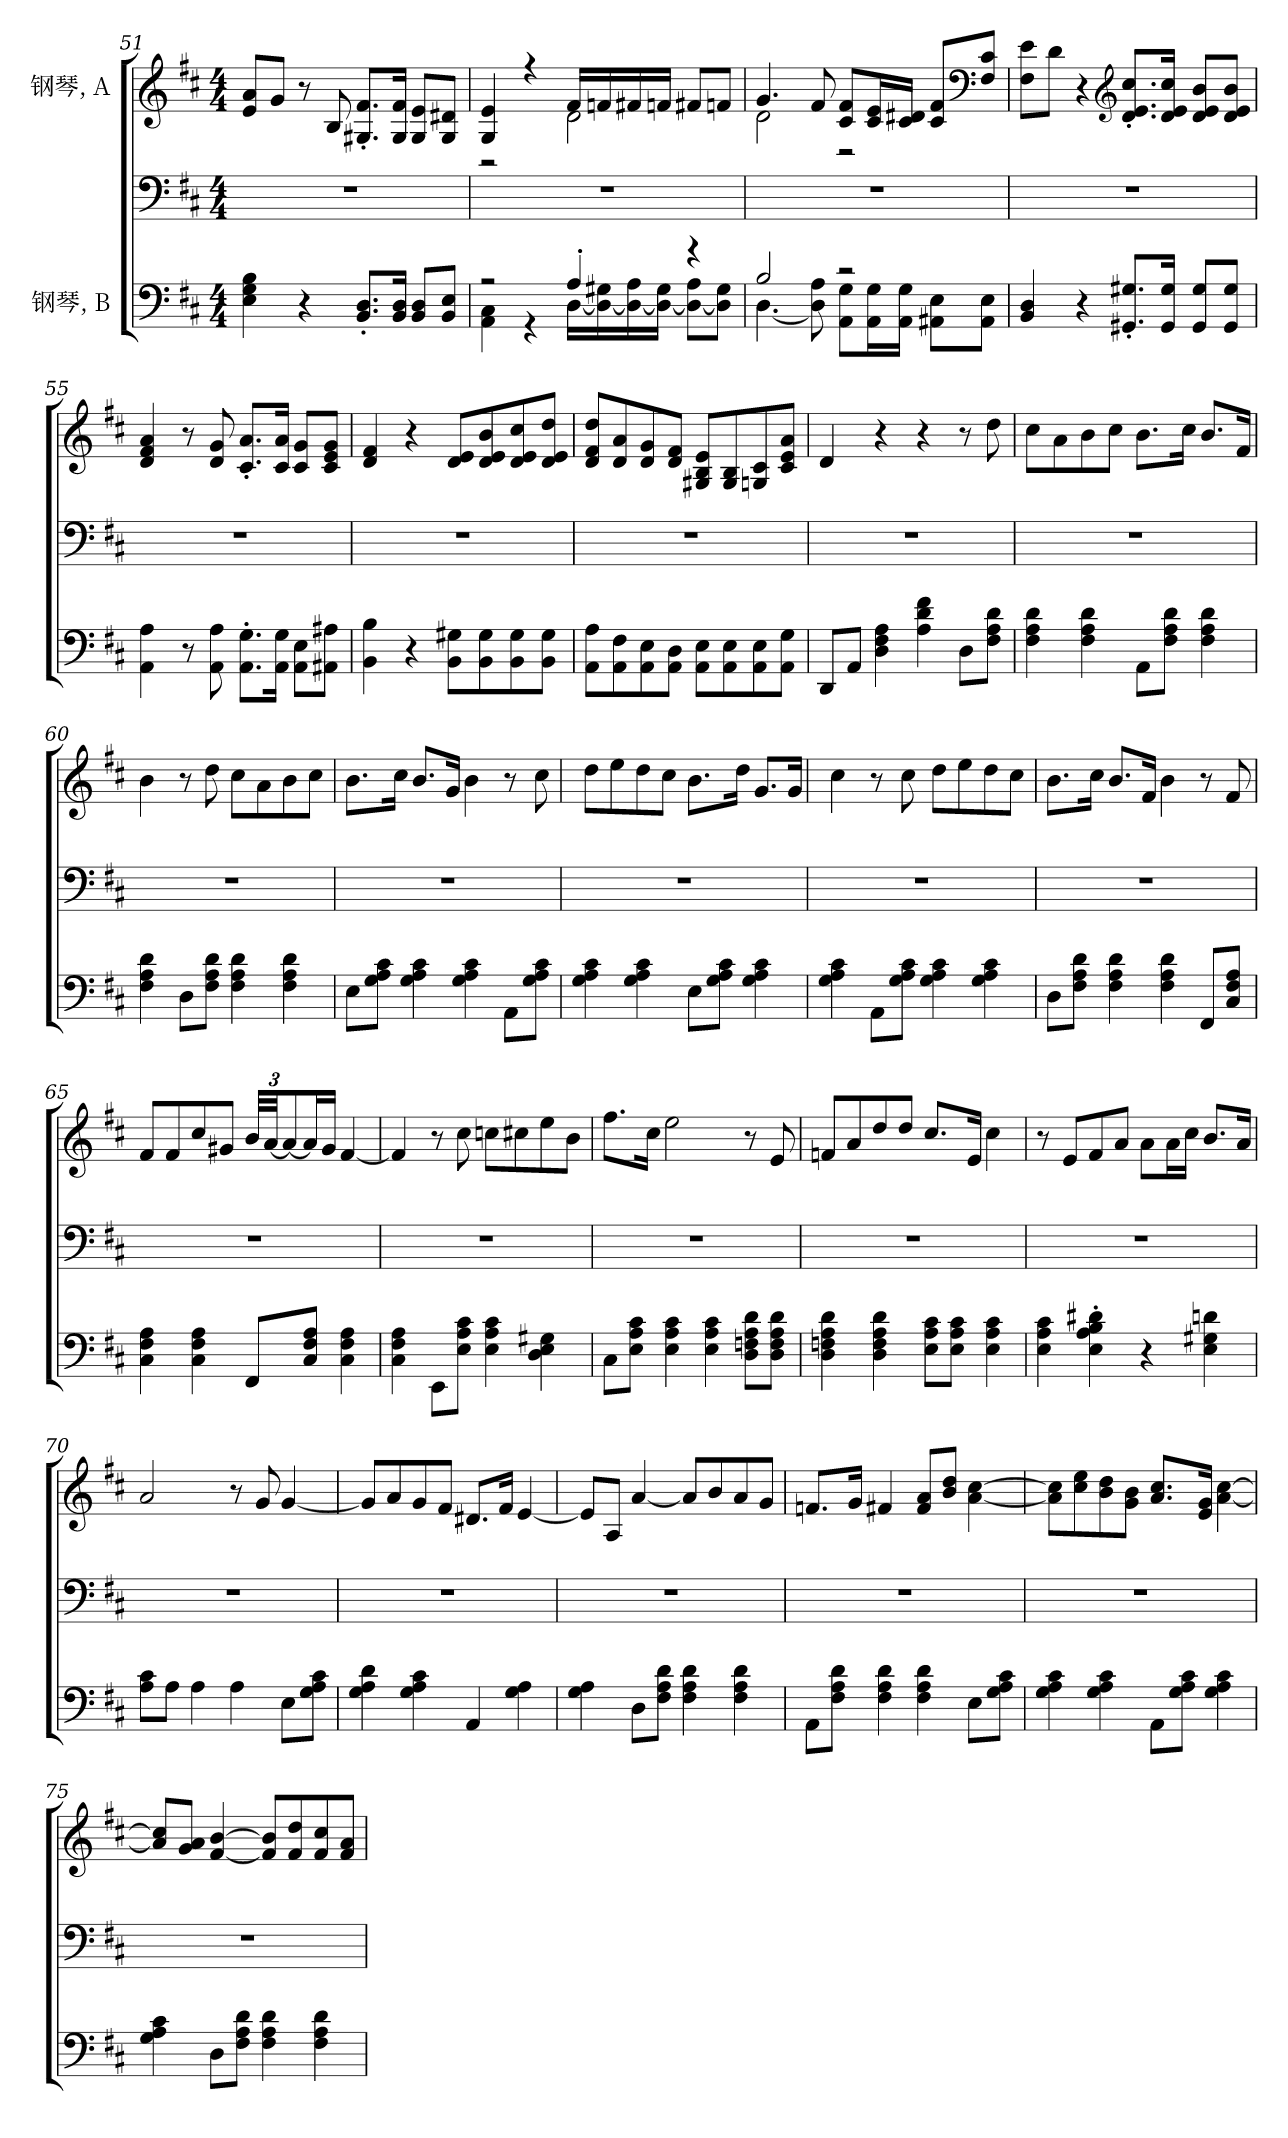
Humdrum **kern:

**kern	**kern	**kern
*part2	*part2	*part1
*staff3	*staff2	*staff1
*I"钢琴, B	*	*I"钢琴, A
!!LO:PB:g=z
*clefF4	*clefF4	*clefG2
*k[f#c#]	*k[f#c#]	*k[f#c#]
*M4/4	*M4/4	*M4/4
=51	=51	=51
4E\ 4G\ 4B\	1r	8e/ 8a/L
.	.	8g/J
4r	.	8r
.	.	8B/
8.BB/' 8.D/'L	.	8.G#X/' 8.f#/'L
16BB/ 16D/Jk	.	16G#/ 16f#/Jk
8BB/ 8D/L	.	8G#/ 8e/L
8BB/ 8E/J	.	8G#/ 8d#X/J
=52	=52	=52
*^	*	*^
2r	4AA\ 4C#\	1r	4G/ 4e/	2r
.	4r	.	4r	.
4A'/	[16D\LL	.	16f#/LL	2d\
.	16D\_ 16G#X\	.	16fn/	.
.	16D\_ 16A\	.	16f#X/	.
.	16D\_ 16G#\JJ	.	16fn/JJ	.
4r	8D\_ 8A\L	.	8f#X/L	.
.	8D\] 8G#\J	.	8fn/J	.
=53	=53	=53	=53	=53
2B/	[4.D\	1r	4.g/	2d\
.	8D\] 8A\	.	8f#/	.
2r	8AA\ 8G\L	.	8c#/ 8f#/L	2r
.	16AA\ 16G\L	.	16c#/ 16e/L	.
.	16AA\ 16G\JJ	.	16c#/ 16d#X/JJ	.
.	8AA#X\ 8E\L	.	8c#/ 8f#/L	.
*	*	*	*clefF4	*
.	8AA#\ 8E\J	.	8F#/ 8c#/J	.
*v	*v	*	*v	*v
!!LO:LB:g=z
=54	=54	=54
4BB/ 4D/	1r	8F#\ 8e\L
.	.	8d\J
4r	.	4r
*	*	*clefG2
8.GG#X/' 8.G#X/'L	.	8.d/' 8.e/' 8.cc#/'L
16GG#/ 16G#/Jk	.	16d/ 16e/ 16cc#/Jk
8GG#/ 8G#/L	.	8d/ 8e/ 8b/L
8GG#/ 8G#/J	.	8d/ 8e/ 8b/J
=55	=55	=55
4AA\ 4A\	1r	4d/ 4f#/ 4a/
8r	.	8r
8AA\ 8A\	.	8d/ 8g/
8.AA\' 8.G\'L	.	8.c#/' 8.a/'L
16AA\ 16G\Jk	.	16c#/ 16a/Jk
8AA\ 8E\L	.	8c#/ 8g/L
8AA#X\ 8A#X\J	.	8c#/ 8e/ 8g/J
=56	=56	=56
4BB\ 4B\	1r	4d/ 4f#/
4r	.	4r
8BB\ 8G#X\L	.	8d/ 8e/L
8BB\ 8G#\	.	8d/ 8e/ 8b/
8BB\ 8G#\	.	8d/ 8e/ 8cc#/
8BB\ 8G#\J	.	8d/ 8e/ 8dd/J
!!LO:LB:g=z
=57	=57	=57
8AA\ 8A\L	1r	8d/ 8f#/ 8dd/L
8AA\ 8F#\	.	8d/ 8a/
8AA\ 8E\	.	8d/ 8g/
8AA\ 8D\J	.	8d/ 8f#/J
8AA\ 8E\L	.	8G#X/ 8B/ 8e/L
8AA\ 8E\	.	8G#/ 8B/
8AA\ 8E\	.	8Gn/ 8c#/
*	*	*MM20
8AA\ 8G\J	.	8c#/ 8e/ 8a/J
=58	=58	=58
*	*	*MM90
8DD/L	1r	4d/
8AA/J	.	.
4D\ 4F#\ 4A\	.	4r
4A\ 4d\ 4f#\	.	4r
8D\L	.	8r
8F#\ 8A\ 8d\J	.	8dd\
=59	=59	=59
4F#\ 4A\ 4d\	1r	8cc#\L
.	.	8a\
4F#\ 4A\ 4d\	.	8b\
.	.	8cc#\J
8AA\L	.	8.b\L
8F#\ 8A\ 8d\J	.	.
.	.	16cc#\Jk
4F#\ 4A\ 4d\	.	8.b/L
.	.	16f#/Jk
=60	=60	=60
4F#\ 4A\ 4d\	1r	4b\
8D\L	.	8r
8F#\ 8A\ 8d\J	.	8dd\
4F#\ 4A\ 4d\	.	8cc#\L
.	.	8a\
4F#\ 4A\ 4d\	.	8b\
.	.	8cc#\J
!!LO:LB:g=z
=61	=61	=61
8E\L	1r	8.b\L
8G\ 8A\ 8c#\J	.	.
.	.	16cc#\Jk
4G\ 4A\ 4c#\	.	8.b/L
.	.	16g/Jk
4G\ 4A\ 4c#\	.	4b\
8AA\L	.	8r
8G\ 8A\ 8c#\J	.	8cc#\
=62	=62	=62
4G\ 4A\ 4c#\	1r	8dd\L
.	.	8ee\
4G\ 4A\ 4c#\	.	8dd\
.	.	8cc#\J
8E\L	.	8.b\L
8G\ 8A\ 8c#\J	.	.
.	.	16dd\Jk
4G\ 4A\ 4c#\	.	8.g/L
.	.	16g/Jk
=63	=63	=63
4G\ 4A\ 4c#\	1r	4cc#\
8AA\L	.	8r
8G\ 8A\ 8c#\J	.	8cc#\
4G\ 4A\ 4c#\	.	8dd\L
.	.	8ee\
4G\ 4A\ 4c#\	.	8dd\
.	.	8cc#\J
=64	=64	=64
8D\L	1r	8.b\L
8F#\ 8A\ 8d\J	.	.
.	.	16cc#\Jk
4F#\ 4A\ 4d\	.	8.b/L
.	.	16f#/Jk
4F#\ 4A\ 4d\	.	4b\
8FF#/L	.	8r
8C#/ 8F#/ 8A/J	.	8f#/
!!LO:PB:g=z
=65	=65	=65
4C#\ 4F#\ 4A\	1r	8f#/L
.	.	8f#/
4C#\ 4F#\ 4A\	.	8cc#/
.	.	8g#X/J
*	*	*Xbrackettup
8FF#/L	.	48b/LLL
.	.	[48a/JJ
.	.	12a/_
8C#/ 8F#/ 8A/J	.	16a/L]
.	.	16g#/JJ
4C#\ 4F#\ 4A\	.	[4f#/
=66	=66	=66
4C#\ 4F#\ 4A\	1r	4f#/]
8EE\L	.	8r
8E\ 8A\ 8c#\J	.	8cc#\
4E\ 4A\ 4c#\	.	8ccn\L
.	.	8cc#X\
4D\ 4E\ 4G#X\	.	8ee\
.	.	8b\J
=67	=67	=67
8C#\L	1r	8.ff#\L
8E\ 8A\ 8c#\J	.	.
.	.	16cc#\Jk
4E\ 4A\ 4c#\	.	2ee\
4E\ 4A\ 4c#\	.	.
8D\ 8Fn\ 8A\ 8d\L	.	8r
8D\ 8F\ 8A\ 8d\J	.	8e/
=68	=68	=68
4D\ 4Fn\ 4A\ 4d\	1r	8fn/L
.	.	8a/
4D\ 4F\ 4A\ 4d\	.	8dd/
.	.	8dd/J
8E\ 8A\ 8c#\L	.	8.cc#/L
8E\ 8A\ 8c#\J	.	.
.	.	16e/Jk
4E\ 4A\ 4c#\	.	4cc#\
!!LO:LB:g=z
=69	=69	=69
4E\ 4A\ 4c#\	1r	8r
.	.	8e/L
4E\' 4A\' 4B\' 4d#X\'	.	8f#/
.	.	8a/J
4r	.	8a\L
.	.	16a\L
.	.	16cc#\JJ
4E\ 4G#X\ 4dn\	.	8.b/L
.	.	16a/Jk
=70	=70	=70
8A\ 8c#\L	1r	2a/
8A\J	.	.
4A\	.	.
4A\	.	8r
.	.	8g/
8E\L	.	[4g/
8G\ 8A\ 8c#\J	.	.
=71	=71	=71
4G\ 4A\ 4d\	1r	8g/L]
.	.	8a/
4G\ 4A\ 4c#\	.	8g/
.	.	8f#/J
4AA/	.	8.d#X/L
.	.	16f#/Jk
4G\ 4A\	.	[4e/
=72	=72	=72
4G\ 4A\	1r	8e/L]
.	.	8A/J
8D\L	.	[4a/
8F#\ 8A\ 8d\J	.	.
4F#\ 4A\ 4d\	.	8a/L]
.	.	8b/
4F#\ 4A\ 4d\	.	8a/
.	.	8g/J
!!LO:LB:g=z
=73	=73	=73
8AA\L	1r	8.fn/L
8F#\ 8A\ 8d\J	.	.
.	.	16g/Jk
4F#\ 4A\ 4d\	.	4f#X/
4F#\ 4A\ 4d\	.	8f#/ 8a/L
.	.	8b/ 8dd/J
8E\L	.	[4a\ [4cc#\
8G\ 8A\ 8c#\J	.	.
=74	=74	=74
4G\ 4A\ 4c#\	1r	8a\] 8cc#\]L
.	.	8cc#\ 8ee\
4G\ 4A\ 4c#\	.	8b\ 8dd\
.	.	8g\ 8b\J
8AA\L	.	8.a/ 8.cc#/L
8G\ 8A\ 8c#\J	.	.
.	.	16e/ 16g/Jk
4G\ 4A\ 4c#\	.	[4a\ [4cc#\
=75	=75	=75
4G\ 4A\ 4c#\	1r	8a/] 8cc#/]L
.	.	8g/ 8a/J
8D\L	.	[4f#/ [4b/
8F#\ 8A\ 8d\J	.	.
4F#\ 4A\ 4d\	.	8f#/] 8b/]L
.	.	8f#/ 8dd/
4F#\ 4A\ 4d\	.	8f#/ 8cc#/
.	.	8f#/ 8a/J
=	=	=
*-	*-	*-
